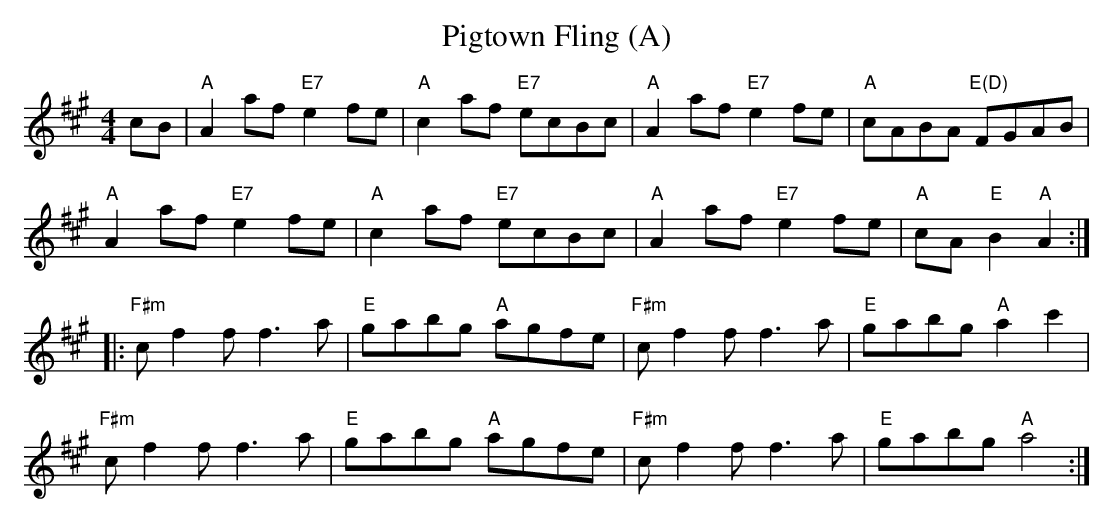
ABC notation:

X:1
T:Pigtown Fling (A)
M:4/4
K:A
cB|"A"A2 af "E7"e2 fe|"A"c2 af "E7"ecBc|"A"A2 af "E7"e2 fe|"A"cABA "E(D)"FGAB|
"A"A2 af "E7"e2 fe|"A"c2 af "E7"ecBc|"A"A2 af "E7"e2 fe|"A"cA "E"B2 "A"A2:|
|:"F#m"c f2 f f3 a|"E"gabg "A"agfe|"F#m"c f2f f3 a|"E"gabg "A"a2c'2|
"F#m"c f2 f f3 a|"E"gabg "A"agfe|"F#m"c f2 f f3 a|"E"gabg "A"a4:|
